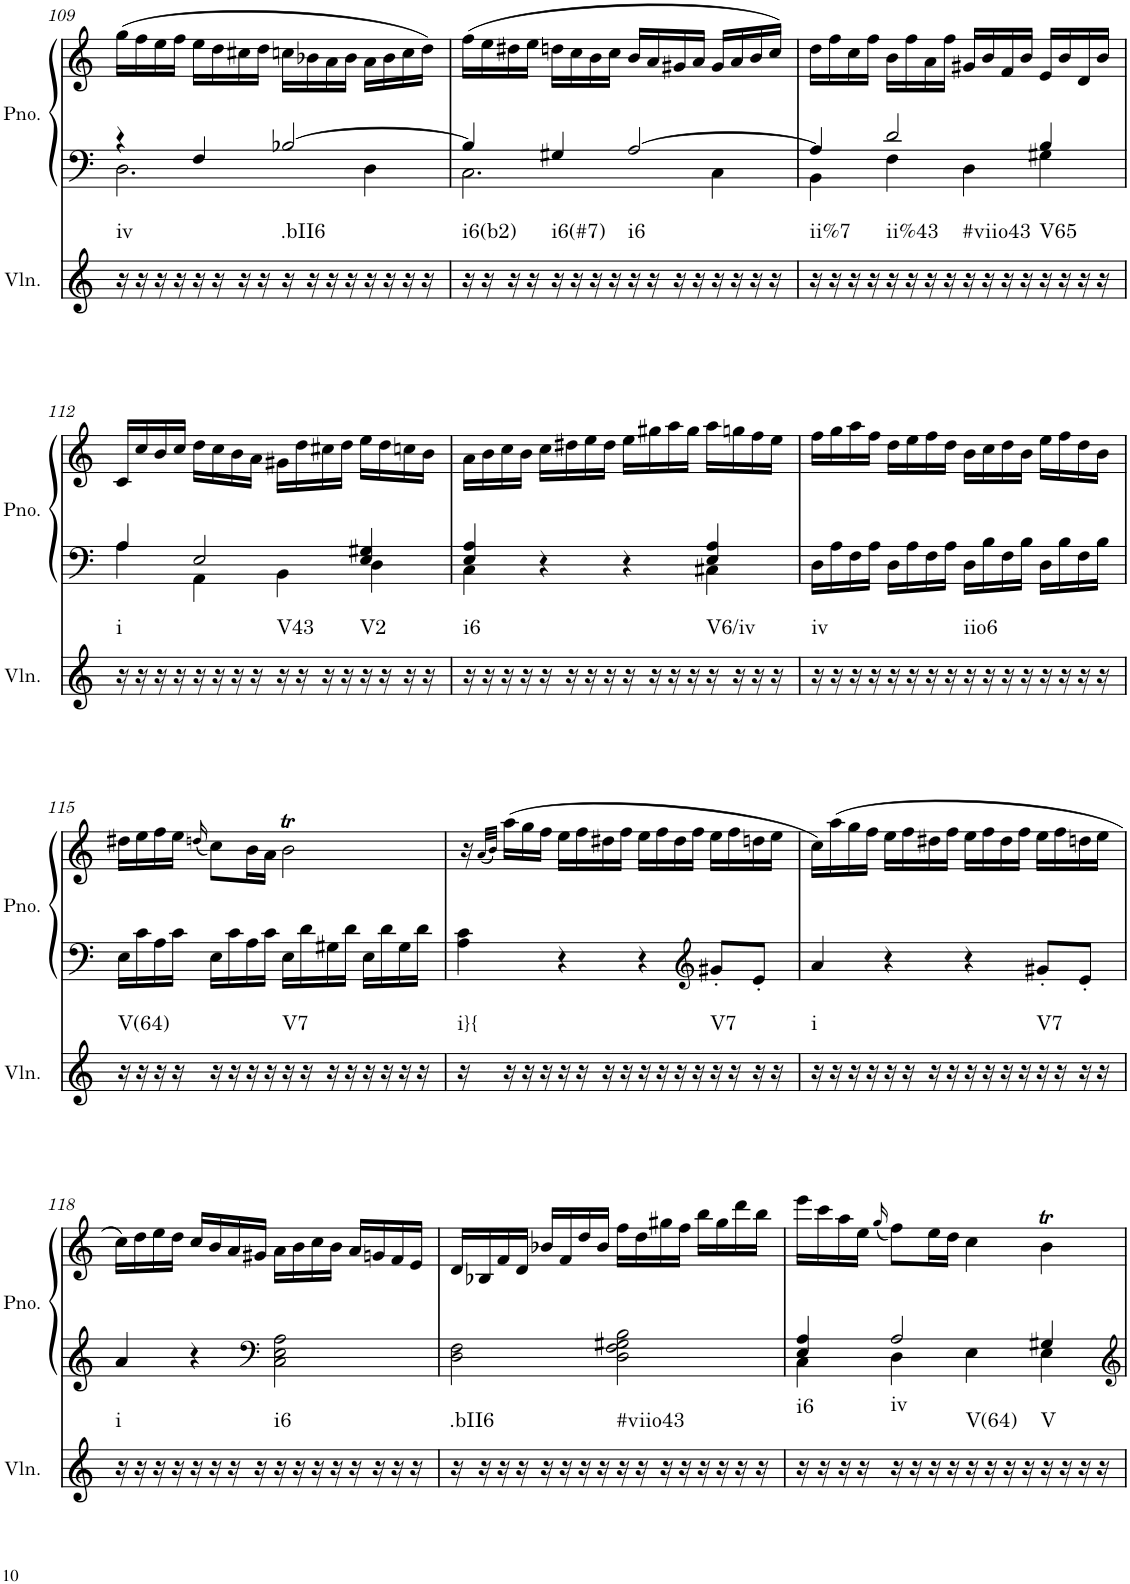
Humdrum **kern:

**kern	**harte	**kern	**kern
*part2	*part2	*part1	*part1
*staff3	*	*staff2	*staff1
*I"Violin	*	*I"Piano	*
*I'Vln.	*	*I'Pno.	*
!!LO:PB:g=z
*clefG2	*	*clefF4	*clefG2
*k[]	*	*k[]	*k[]
*M4/4	*	*M4/4	*M4/4
*met(c)	*	*met(c)	*met(c)
=109	=109	=109	=109
*	*	*^	*
!	!LO:H:kt=iv	!	!	!
16r	N	4r	2.D\	(16gg\LL
16r	.	.	.	16ff\
16r	.	.	.	16ee\
16r	.	.	.	16ff\JJ
16r	.	4F/	.	16ee\LL
16r	.	.	.	16dd\
16r	.	.	.	16cc#X\
16r	.	.	.	16dd\JJ
!	!LO:H:kt=.bII6	!	!	!
16r	N	[2B-X/	.	16ccn\LL
16r	.	.	.	16b-X\
16r	.	.	.	16a\
16r	.	.	.	16b-\JJ
16r	.	.	4D\	16a\LL
16r	.	.	.	16b-\
16r	.	.	.	16cc\
16r	.	.	.	16dd\JJ)
=110	=110	=110	=110	=110
!	!LO:H:kt=i6(b2)	!	!	!
16r	N	4B-/]	2.C\	(16ff\LL
16r	.	.	.	16ee\
16r	.	.	.	16dd#X\
16r	.	.	.	16ee\JJ
!	!LO:H:kt=i6(#7)	!	!	!
16r	N	4G#X/	.	16ddn\LL
16r	.	.	.	16cc\
16r	.	.	.	16b\
16r	.	.	.	16cc\JJ
!	!LO:H:kt=i6	!	!	!
16r	N	[2A/	.	16b/LL
16r	.	.	.	16a/
16r	.	.	.	16g#X/
16r	.	.	.	16a/JJ
16r	.	.	4C\	16g#/LL
16r	.	.	.	16a/
16r	.	.	.	16b/
16r	.	.	.	16cc/JJ)
=111	=111	=111	=111	=111
!	!LO:H:kt=ii%7	!	!	!
16r	N	4A/]	4BB\	16dd\LL
16r	.	.	.	16ff\
16r	.	.	.	16cc\
16r	.	.	.	16ff\JJ
!	!LO:H:kt=ii%43	!	!	!
16r	N	2d/	4F\	16b\LL
16r	.	.	.	16ff\
16r	.	.	.	16a\
16r	.	.	.	16ff\JJ
!	!LO:H:kt=#viio43	!	!	!
16r	N	.	4D\	16g#X/LL
16r	.	.	.	16b/
16r	.	.	.	16f/
16r	.	.	.	16b/JJ
!	!LO:H:kt=V65	!	!	!
16r	N	4B/	4G#X\	16e/LL
16r	.	.	.	16b/
16r	.	.	.	16d/
16r	.	.	.	16b/JJ
!!LO:LB:g=z
=112	=112	=112	=112	=112
!	!LO:H:kt=i	!	!	!
16r	N	4A/	4A\	16c/LL
16r	.	.	.	16cc/
16r	.	.	.	16b/
16r	.	.	.	16cc/JJ
16r	.	2E/	4AA\	16dd\LL
16r	.	.	.	16cc\
16r	.	.	.	16b\
16r	.	.	.	16a\JJ
!	!LO:H:kt=V43	!	!	!
16r	N	.	4BB\	16g#X\LL
16r	.	.	.	16dd\
16r	.	.	.	16cc#X\
16r	.	.	.	16dd\JJ
!	!LO:H:kt=V2	!	!	!
16r	N	4E/ 4G#X/	4D\	16ee\LL
16r	.	.	.	16dd\
16r	.	.	.	16ccn\
16r	.	.	.	16b\JJ
=113	=113	=113	=113	=113
!	!LO:H:kt=i6	!	!	!
16r	N	4E/ 4A/	4C\	16a\LL
16r	.	.	.	16b\
16r	.	.	.	16cc\
16r	.	.	.	16b\JJ
16r	.	4r	2ryy	16cc\LL
16r	.	.	.	16dd#X\
16r	.	.	.	16ee\
16r	.	.	.	16dd#\JJ
16r	.	4r	.	16ee\LL
16r	.	.	.	16gg#X\
16r	.	.	.	16aa\
16r	.	.	.	16gg#\JJ
!	!LO:H:kt=V6/iv	!	!	!
16r	N	4E/ 4A/	4C#X\	16aa\LL
16r	.	.	.	16ggn\
16r	.	.	.	16ff\
16r	.	.	.	16ee\JJ
*	*	*v	*v	*
=114	=114	=114	=114
!	!LO:H:kt=iv	!	!
16r	N	16D\LL	16ff\LL
16r	.	16A\	16gg\
16r	.	16F\	16aa\
16r	.	16A\JJ	16ff\JJ
16r	.	16D\LL	16dd\LL
16r	.	16A\	16ee\
16r	.	16F\	16ff\
16r	.	16A\JJ	16dd\JJ
!	!LO:H:kt=iio6	!	!
16r	N	16D\LL	16b\LL
16r	.	16B\	16cc\
16r	.	16F\	16dd\
16r	.	16B\JJ	16b\JJ
16r	.	16D\LL	16ee\LL
16r	.	16B\	16ff\
16r	.	16F\	16dd\
16r	.	16B\JJ	16b\JJ
!!LO:LB:g=z
=115	=115	=115	=115
!	!LO:H:kt=V(64)	!	!
16r	N	16E\LL	16dd#X\LL
16r	.	16c\	16ee\
16r	.	16A\	16ff\
16r	.	16c\JJ	16ee\JJ
.	.	.	(16qddn/
16r	.	16E\LL	8cc\L)
16r	.	16c\	.
16r	.	16A\	16b\L
16r	.	16c\JJ	16a\JJ
!	!LO:H:kt=V7	!	!
16r	N	16E\LL	2bt\
16r	.	16d\	.
16r	.	16G#X\	.
16r	.	16d\JJ	.
16r	.	16E\LL	.
16r	.	16d\	.
16r	.	16G#\	.
16r	.	16d\JJ	.
=116	=116	=116	=116
!	!LO:H:kt=i}{	!	!
16r	N	4A\ 4c\	16r
.	.	.	(32qa/LLL
.	.	.	32qb/JJJ)
16r	.	.	(16aa\LL
16r	.	.	16gg\
16r	.	.	16ff\JJ
16r	.	4r	16ee\LL
16r	.	.	16ff\
16r	.	.	16dd#X\
16r	.	.	16ff\JJ
16r	.	4r	16ee\LL
16r	.	.	16ff\
16r	.	.	16dd#\
16r	.	.	16ff\JJ
*	*	*clefG2	*
!	!LO:H:kt=V7	!	!
16r	N	8g#X'/L	16ee\LL
16r	.	.	16ff\
16r	.	8e'/J	16ddn\
16r	.	.	16ee\JJ
=117	=117	=117	=117
!	!LO:H:kt=i	!	!
16r	N	4a/	16cc\LL)
16r	.	.	(16aa\
16r	.	.	16gg\
16r	.	.	16ff\JJ
16r	.	4r	16ee\LL
16r	.	.	16ff\
16r	.	.	16dd#X\
16r	.	.	16ff\JJ
16r	.	4r	16ee\LL
16r	.	.	16ff\
16r	.	.	16dd#\
16r	.	.	16ff\JJ
!	!LO:H:kt=V7	!	!
16r	N	8g#X'/L	16ee\LL
16r	.	.	16ff\
16r	.	8e'/J	16ddn\
16r	.	.	16ee\JJ
!!LO:LB:g=z
=118	=118	=118	=118
!	!LO:H:kt=i	!	!
16r	N	4a/	16cc\LL)
16r	.	.	16dd\
16r	.	.	16ee\
16r	.	.	16dd\JJ
16r	.	4r	16cc/LL
16r	.	.	16b/
16r	.	.	16a/
16r	.	.	16g#X/JJ
*	*	*clefF4	*
!	!LO:H:kt=i6	!	!
16r	N	2C\ 2E\ 2A\	16a\LL
16r	.	.	16b\
16r	.	.	16cc\
16r	.	.	16b\JJ
16r	.	.	16a/LL
16r	.	.	16gn/
16r	.	.	16f/
16r	.	.	16e/JJ
=119	=119	=119	=119
!	!LO:H:kt=.bII6	!	!
16r	N	2D\ 2F\	16d/LL
16r	.	.	16B-X/
16r	.	.	16f/
16r	.	.	16d/JJ
16r	.	.	16b-X/LL
16r	.	.	16f/
16r	.	.	16dd/
16r	.	.	16b-/JJ
!	!LO:H:kt=#viio43	!	!
16r	N	2D\ 2F\ 2G#X\ 2B\	16ff\LL
16r	.	.	16dd\
16r	.	.	16gg#X\
16r	.	.	16ff\JJ
16r	.	.	16bb\LL
16r	.	.	16gg#\
16r	.	.	16ddd\
16r	.	.	16bb\JJ
=120	=120	=120	=120
*	*	*^	*
!	!LO:H:kt=i6	!	!	!
16r	N	4E/ 4A/	4C\	16eee\LL
16r	.	.	.	16ccc\
16r	.	.	.	16aa\
16r	.	.	.	16ee\JJ
.	.	.	.	(16qgg/
!	!LO:H:kt=iv	!	!	!
16r	N	2A/	4D\	8ff\L)
16r	.	.	.	.
16r	.	.	.	16ee\L
16r	.	.	.	16dd\JJ
!	!LO:H:kt=V(64)	!	!	!
16r	N	.	4E\	4cc\
16r	.	.	.	.
16r	.	.	.	.
16r	.	.	.	.
!	!LO:H:kt=V	!	!	!
16r	N	4G#X/	4E\	4bt\
16r	.	.	.	.
16r	.	.	.	.
16r	.	.	.	.
*	*	*v	*v	*
=	=	=	=
*-	*-	*-	*-
